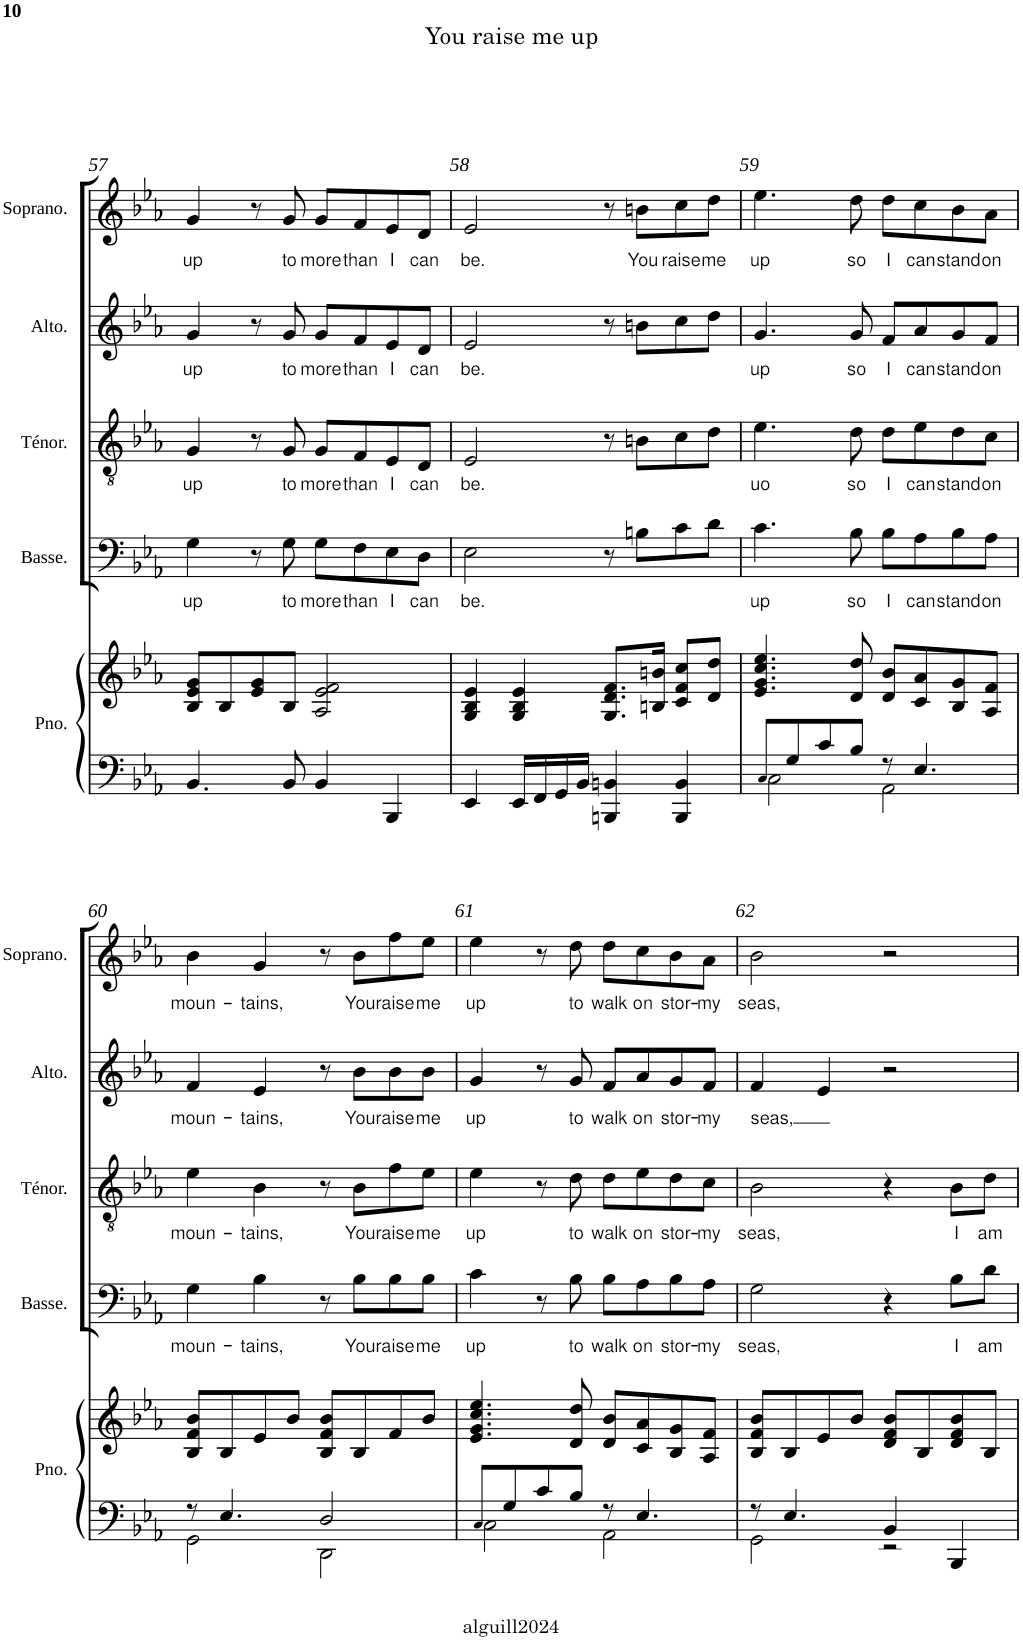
**kern	**kern	**kern	**text	**kern	**text	**kern	**text	**kern	**text
*part5	*part5	*part4	*part4	*part3	*part3	*part2	*part2	*part1	*part1
*staff6	*staff5	*staff4	*staff4	*staff3	*staff3	*staff2	*staff2	*staff1	*staff1
*I"Piano	*	*I"Basse	*	*I"Ténor	*	*I"Alto	*	*I"Soprano	*
*I'Pno.	*	*I'Basse.	*	*I'Ténor.	*	*I'Alto.	*	*I'Soprano.	*
!!LO:PB:g=z
*clefF4	*clefG2	*clefF4	*	*clefGv2	*	*clefG2	*	*clefG2	*
*k[b-e-a-]	*k[b-e-a-]	*k[b-e-a-]	*	*k[b-e-a-]	*	*k[b-e-a-]	*	*k[b-e-a-]	*
*E-:	*E-:	*E-:	*	*E-:	*	*E-:	*	*E-:	*
*M4/4	*M4/4	*M4/4	*	*M4/4	*	*M4/4	*	*M4/4	*
=57	=57	=57	=57	=57	=57	=57	=57	=57	=57
*^	*	*	*	*	*	*	*	*	*
!	!	!	!	!LO:LY:b	!	!LO:LY:b	!	!LO:LY:b	!	!LO:LY:b
1ryy	4.BB-/	8B-/ 8e-/ 8g/L	4G\	up	4G/	up	4g/	up	4g/	up
.	.	8B-/	.	.	.	.	.	.	.	.
.	.	8e-/ 8g/	8r	.	8r	.	8r	.	8r	.
!	!	!	!	!LO:LY:b	!	!LO:LY:b	!	!LO:LY:b	!	!LO:LY:b
.	8BB-/	8B-/J	8G\	to	8G/	to	8g/	to	8g/	to
!	!	!	!	!LO:LY:b	!	!LO:LY:b	!	!LO:LY:b	!	!LO:LY:b
.	4BB-/	2A-/ 2e-/ 2f/	8G\L	more	8G/L	more	8g/L	more	8g/L	more
!	!	!	!	!LO:LY:b	!	!LO:LY:b	!	!LO:LY:b	!	!LO:LY:b
.	.	.	8F\	than	8F/	than	8f/	than	8f/	than
!	!	!	!	!LO:LY:b	!	!LO:LY:b	!	!LO:LY:b	!	!LO:LY:b
.	4BBB-/	.	8E-\	I	8E-/	I	8e-/	I	8e-/	I
!	!	!	!	!LO:LY:b	!	!LO:LY:b	!	!LO:LY:b	!	!LO:LY:b
.	.	.	8D\J	can	8D/J	can	8d/J	can	8d/J	can
*v	*v	*	*	*	*	*	*	*	*	*
=58	=58	=58	=58	=58	=58	=58	=58	=58	=58
!	!	!	!LO:LY:b	!	!LO:LY:b	!	!LO:LY:b	!	!LO:LY:b
4EE-/	4G/ 4B-/ 4e-/	2E-\	be.	2E-/	be.	2e-/	be.	2e-/	be.
16EE-/LL	4G/ 4B-/ 4e-/	.	.	.	.	.	.	.	.
16FF/	.	.	.	.	.	.	.	.	.
16GG/	.	.	.	.	.	.	.	.	.
16BB-/JJ	.	.	.	.	.	.	.	.	.
4BBBn/ 4BBn/	8.G/ 8.d/ 8.f/L	8r	.	8r	.	8r	.	8r	.
!	!	!	!	!	!	!	!	!	!LO:LY:b
.	.	8Bn\L	.	8Bn\L	.	8bn\L	.	8bn\L	You
.	16Bn/ 16bn/Jk	.	.	.	.	.	.	.	.
!	!	!	!	!	!	!	!	!	!LO:LY:b
4BBB/ 4BB/	8c/ 8f/ 8cc/L	8c\	.	8c\	.	8cc\	.	8cc\	raise
!	!	!	!	!	!	!	!	!	!LO:LY:b
.	8d/ 8dd/J	8d\J	.	8d\J	.	8dd\J	.	8dd\J	me
=59	=59	=59	=59	=59	=59	=59	=59	=59	=59
*^	*	*	*	*	*	*	*	*	*
!	!	!	!	!LO:LY:b	!	!LO:LY:b	!	!LO:LY:b	!	!LO:LY:b
8C/L	2C\	4.e-/ 4.g/ 4.cc/ 4.ee-/	4.c\	up	4.e-\	uo	4.g/	up	4.ee-\	up
8G/	.	.	.	.	.	.	.	.	.	.
8c/	.	.	.	.	.	.	.	.	.	.
!	!	!	!	!LO:LY:b	!	!LO:LY:b	!	!LO:LY:b	!	!LO:LY:b
8B-/J	.	8d/ 8dd/	8B-\	so	8d\	so	8g/	so	8dd\	so
!	!	!	!	!LO:LY:b	!	!LO:LY:b	!	!LO:LY:b	!	!LO:LY:b
8r	2AA-\	8d/ 8b-/L	8B-\L	I	8d\L	I	8f/L	I	8dd\L	I
!	!	!	!	!LO:LY:b	!	!LO:LY:b	!	!LO:LY:b	!	!LO:LY:b
4.E-/	.	8c/ 8a-/	8A-\	can	8e-\	can	8a-/	can	8cc\	can
!	!	!	!	!LO:LY:b	!	!LO:LY:b	!	!LO:LY:b	!	!LO:LY:b
.	.	8B-/ 8g/	8B-\	stand	8d\	stand	8g/	stand	8b-\	stand
!	!	!	!	!LO:LY:b	!	!LO:LY:b	!	!LO:LY:b	!	!LO:LY:b
.	.	8A-/ 8f/J	8A-\J	on	8c\J	on	8f/J	on	8a-\J	on
!!LO:LB:g=z
=60	=60	=60	=60	=60	=60	=60	=60	=60	=60	=60
!	!	!	!	!LO:LY:b	!	!LO:LY:b	!	!LO:LY:b	!	!LO:LY:b
8r	2GG\	8B-/ 8f/ 8b-/L	4G\	moun-	4e-\	moun-	4f/	moun-	4b-\	moun-
4.E-/	.	8B-/	.	.	.	.	.	.	.	.
!	!	!	!	!LO:LY:b	!	!LO:LY:b	!	!LO:LY:b	!	!LO:LY:b
.	.	8e-/	4B-\	-tains,	4B-\	-tains,	4e-/	-tains,	4g/	-tains,
.	.	8b-/J	.	.	.	.	.	.	.	.
2D/	2DD\	8B-/ 8f/ 8b-/L	8r	.	8r	.	8r	.	8r	.
!	!	!	!	!LO:LY:b	!	!LO:LY:b	!	!LO:LY:b	!	!LO:LY:b
.	.	8B-/	8B-\L	You	8B-\L	You	8b-\L	You	8b-\L	You
!	!	!	!	!LO:LY:b	!	!LO:LY:b	!	!LO:LY:b	!	!LO:LY:b
.	.	8f/	8B-\	raise	8f\	raise	8b-\	raise	8ff\	raise
!	!	!	!	!LO:LY:b	!	!LO:LY:b	!	!LO:LY:b	!	!LO:LY:b
.	.	8b-/J	8B-\J	me	8e-\J	me	8b-\J	me	8ee-\J	me
=61	=61	=61	=61	=61	=61	=61	=61	=61	=61	=61
!	!	!	!	!LO:LY:b	!	!LO:LY:b	!	!LO:LY:b	!	!LO:LY:b
8C/L	2C\	4.e-/ 4.g/ 4.cc/ 4.ee-/	4c\	up	4e-\	up	4g/	up	4ee-\	up
8G/	.	.	.	.	.	.	.	.	.	.
8c/	.	.	8r	.	8r	.	8r	.	8r	.
!	!	!	!	!LO:LY:b	!	!LO:LY:b	!	!LO:LY:b	!	!LO:LY:b
8B-/J	.	8d/ 8dd/	8B-\	to	8d\	to	8g/	to	8dd\	to
!	!	!	!	!LO:LY:b	!	!LO:LY:b	!	!LO:LY:b	!	!LO:LY:b
8r	2AA-\	8d/ 8b-/L	8B-\L	walk	8d\L	walk	8f/L	walk	8dd\L	walk
!	!	!	!	!LO:LY:b	!	!LO:LY:b	!	!LO:LY:b	!	!LO:LY:b
4.E-/	.	8c/ 8a-/	8A-\	on	8e-\	on	8a-/	on	8cc\	on
!	!	!	!	!LO:LY:b	!	!LO:LY:b	!	!LO:LY:b	!	!LO:LY:b
.	.	8B-/ 8g/	8B-\	stor-	8d\	stor-	8g/	stor-	8b-\	stor-
!	!	!	!	!LO:LY:b	!	!LO:LY:b	!	!LO:LY:b	!	!LO:LY:b
.	.	8A-/ 8f/J	8A-\J	-my	8c\J	-my	8f/J	-my	8a-\J	-my
=62	=62	=62	=62	=62	=62	=62	=62	=62	=62	=62
!	!	!	!	!LO:LY:b	!	!LO:LY:b	!	!LO:LY:b	!	!LO:LY:b
8r	2GG\	8B-/ 8f/ 8b-/L	2G\	seas,	2B-\	seas,	4f/	seas,	2b-\	seas,
4.E-/	.	8B-/	.	.	.	.	.	.	.	.
.	.	8e-/	.	.	.	.	4e-/	.	.	.
.	.	8b-/J	.	.	.	.	.	.	.	.
4BB-/	2r	8d/ 8f/ 8b-/L	4r	.	4r	.	2r	.	2r	.
.	.	8B-/	.	.	.	.	.	.	.	.
!	!	!	!	!LO:LY:b	!	!LO:LY:b	!	!	!	!
4BBB-/	.	8d/ 8f/ 8b-/	8B-\L	I	8B-\L	I	.	.	.	.
!	!	!	!	!LO:LY:b	!	!LO:LY:b	!	!	!	!
.	.	8B-/J	8d\J	am	8d\J	am	.	.	.	.
*v	*v	*	*	*	*	*	*	*	*	*
=	=	=	=	=	=	=	=	=	=
*-	*-	*-	*-	*-	*-	*-	*-	*-	*-
